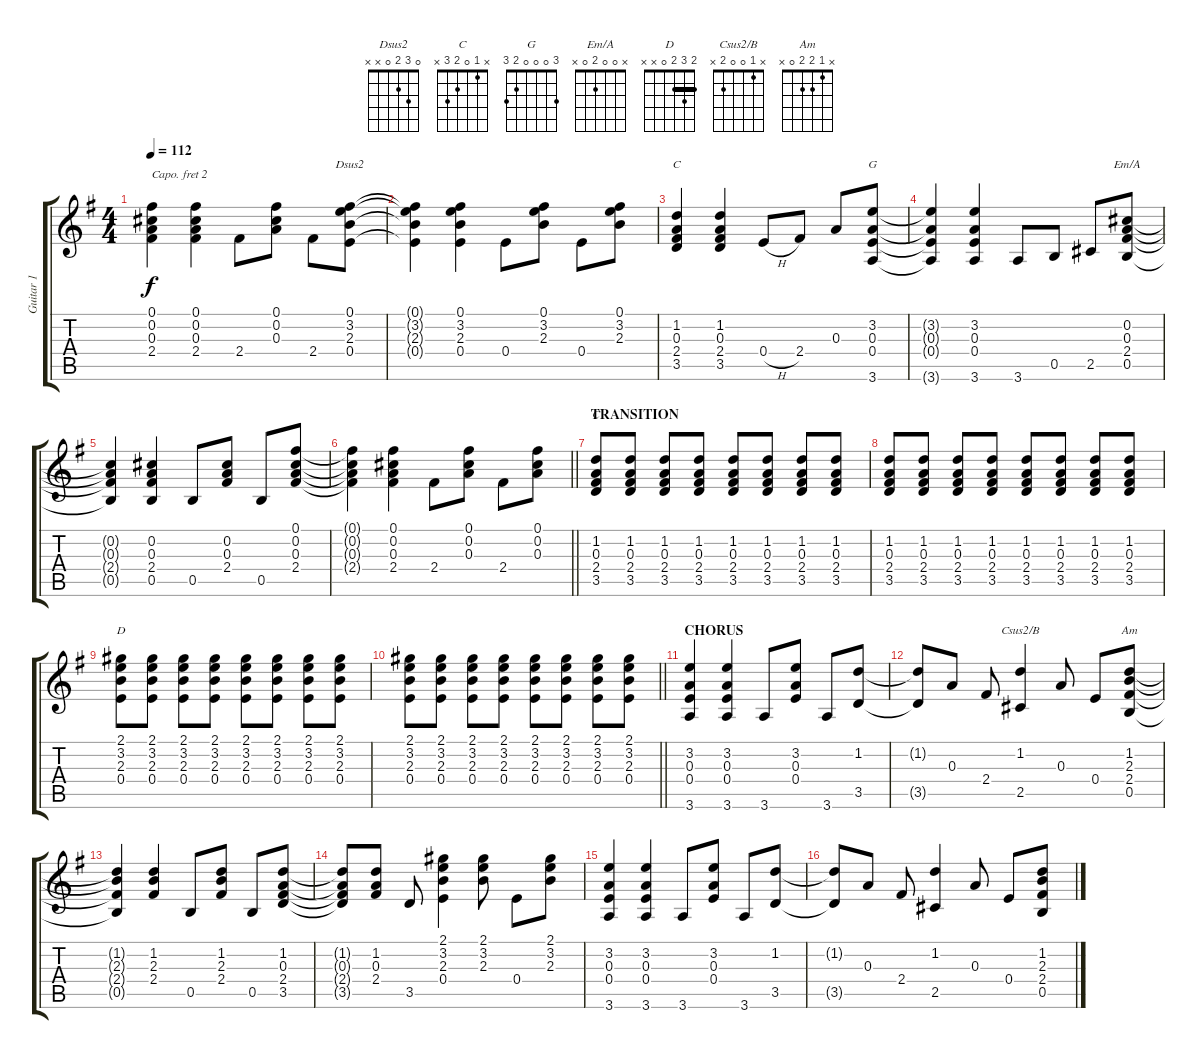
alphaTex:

\track ("Guitar 1" "Guitar 1") {instrument acousticguitarnylon}
\staff {score tabs}
\capo 2
\tuning (E4 B3 G3 D3 A2 E2) {hide}
\chord ("Dsus2" 0 3 2 0 x x)
\chord ("C" 0 1 0 2 3 x)
\chord ("G" 3 0 0 0 2 3)
\chord ("Em/A" x 0 0 2 0 x)
\chord ("C" x 1 0 2 3 x)
\chord ("D" 2 3 2 0 x x) {barre 2}
\chord ("Csus2/B" x 1 0 0 2 x)
\chord ("Am" x 1 2 2 0 x)
\ts (4 4)
\tempo 112
\clef g2
\ks g
(0.1{t} 0.2{t} 0.3{t} 2.4{t}).4{dy f} (0.1 0.2 0.3 2.4).4 2.4.8 (0.1 0.2 0.3).8 2.4.8 (0.1 3.2 2.3 0.4).8{ch "Dsus2"} |
(0.1{t} 3.2{t} 2.3{t} 0.4{t}).4 (0.1 3.2 2.3 0.4).4 0.4.8 (0.1 3.2 2.3).8 0.4.8 (0.1 3.2 2.3).8 |
(1.2 0.3 2.4 3.5).4{ch "C"} (1.2 0.3 2.4 3.5).4 0.4{h}.8 2.4.8 0.3.8 (3.2 0.3 0.4 3.6).8{ch "G"} |
(3.2{t} 0.3{t} 0.4{t} 3.6{t}).4 (3.2 0.3 0.4 3.6).4 3.6.8 0.5.8 2.5.8 (0.2 0.3 2.4 0.5).8{ch "Em/A"} |
(0.2{t} 0.3{t} 2.4{t} 0.5{t}).4 (0.2 0.3 2.4 0.5).4 0.5.8 (0.2 0.3 2.4).8 0.5.8 (0.1 0.2 0.3 2.4).8 |
\barLineRight lightlight
(0.1{t} 0.2{t} 0.3{t} 2.4{t}).4 (0.1 0.2 0.3 2.4).4 2.4.8 (0.1 0.2 0.3).8 2.4.8 (0.1 0.2 0.3).8 |
\section ("" "TRANSITION")
(1.2 0.3 2.4 3.5).8{ch "C"} (1.2 0.3 2.4 3.5).8 (1.2 0.3 2.4 3.5).8 (1.2 0.3 2.4 3.5).8 (1.2 0.3 2.4 3.5).8 (1.2 0.3 2.4 3.5).8 (1.2 0.3 2.4 3.5).8 (1.2 0.3 2.4 3.5).8 |
(1.2 0.3 2.4 3.5).8 (1.2 0.3 2.4 3.5).8 (1.2 0.3 2.4 3.5).8 (1.2 0.3 2.4 3.5).8 (1.2 0.3 2.4 3.5).8 (1.2 0.3 2.4 3.5).8 (1.2 0.3 2.4 3.5).8 (1.2 0.3 2.4 3.5).8 |
(2.1 3.2 2.3 0.4).8{ch "D"} (2.1 3.2 2.3 0.4).8 (2.1 3.2 2.3 0.4).8 (2.1 3.2 2.3 0.4).8 (2.1 3.2 2.3 0.4).8 (2.1 3.2 2.3 0.4).8 (2.1 3.2 2.3 0.4).8 (2.1 3.2 2.3 0.4).8 |
\barLineRight lightlight
(2.1 3.2 2.3 0.4).8 (2.1 3.2 2.3 0.4).8 (2.1 3.2 2.3 0.4).8 (2.1 3.2 2.3 0.4).8 (2.1 3.2 2.3 0.4).8 (2.1 3.2 2.3 0.4).8 (2.1 3.2 2.3 0.4).8 (2.1 3.2 2.3 0.4).8 |
\section ("" "CHORUS")
(3.2 0.3 0.4 3.6).4 (3.2 0.3 0.4 3.6).4 3.6.8 (3.2 0.3 0.4).8 3.6.8 (1.2 3.5).8 |
(1.2{t} 3.5{t}).8 0.3.8 2.4.8 (1.2 2.5).4{ch "Csus2/B"} 0.3.8 0.4.8 (1.2 2.3 2.4 0.5).8{ch "Am"} |
(1.2{t} 2.3{t} 2.4{t} 0.5{t}).4 (1.2 2.3 2.4).4 0.5.8 (1.2 2.3 2.4).8 0.5.8 (1.2 0.3 2.4 3.5).8 |
(1.2{t} 0.3{t} 2.4{t} 3.5{t}).8 (1.2 0.3 2.4).8 3.5.8 (2.1 3.2 2.3 0.4).4 (2.1 3.2 2.3).8 0.4.8 (2.1 3.2 2.3).8 |
(3.2 0.3 0.4 3.6).4 (3.2 0.3 0.4 3.6).4 3.6.8 (3.2 0.3 0.4).8 3.6.8 (1.2 3.5).8 |
(1.2{t} 3.5{t}).8 0.3.8 2.4.8 (1.2 2.5).4 0.3.8 0.4.8 (1.2 2.3 2.4 0.5).8
